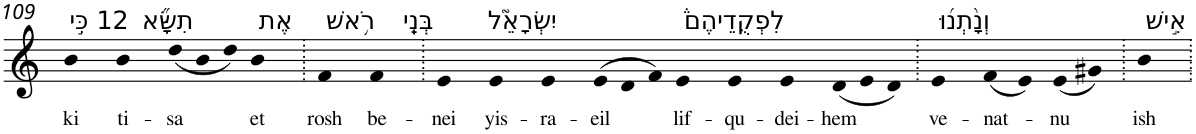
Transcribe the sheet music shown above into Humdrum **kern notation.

**kern	**text
*part1	*part1
*staff1	*staff1
*I"Piano	*
*I'Pno	*
!!LO:PB:g=z
*clefG2	*
*k[]	*
=109	=109
!LO:TX:a:t=12 כִּ֣י	!
!	!LO:LY:b
4b	ki
!LO:TX:a:t=תִשָּׂ֞א	!
!	!LO:LY:b
4b	ti-
*Xtuplet	*
!	!LO:LY:b
(<12dd	-sa
12b	.
12dd)	.
!LO:TX:a:t=אֶת	!
!	!LO:LY:b
4b	et
=110.	=110.
!LO:TX:a:t=רֹ֥אשׁ	!
!	!LO:LY:b
4f	rosh
!LO:TX:a:t=בְּנֵֽי	!
!	!LO:LY:b
4f	be-
=111.	=111.
!	!LO:LY:b
4e	-nei
!LO:TX:a:t=יִשְׂרָאֵ֮ל	!
!	!LO:LY:b
4e	yis-
!	!LO:LY:b
4e	-ra-
!	!LO:LY:b
(>12e	-eil
12d	.
12f)	.
!LO:TX:a:t=לִפְקֻדֵיהֶם֒	!
!	!LO:LY:b
4e	lif-
!	!LO:LY:b
4e	-qu-
!	!LO:LY:b
4e	-dei-
!	!LO:LY:b
(12d	-hem
12e	.
12d)	.
=112.	=112.
!LO:TX:a:t=וְנָ֨תְנ֜וּ	!
!	!LO:LY:b
4e	ve-
!	!LO:LY:b
(8f	-nat-
8e)	.
!	!LO:LY:b
(8e	-nu
8g#X)	.
=113.	=113.
!LO:TX:a:t=אִ֣ישׁ	!
!	!LO:LY:b
4b	ish
=.	=.
*-	*-
